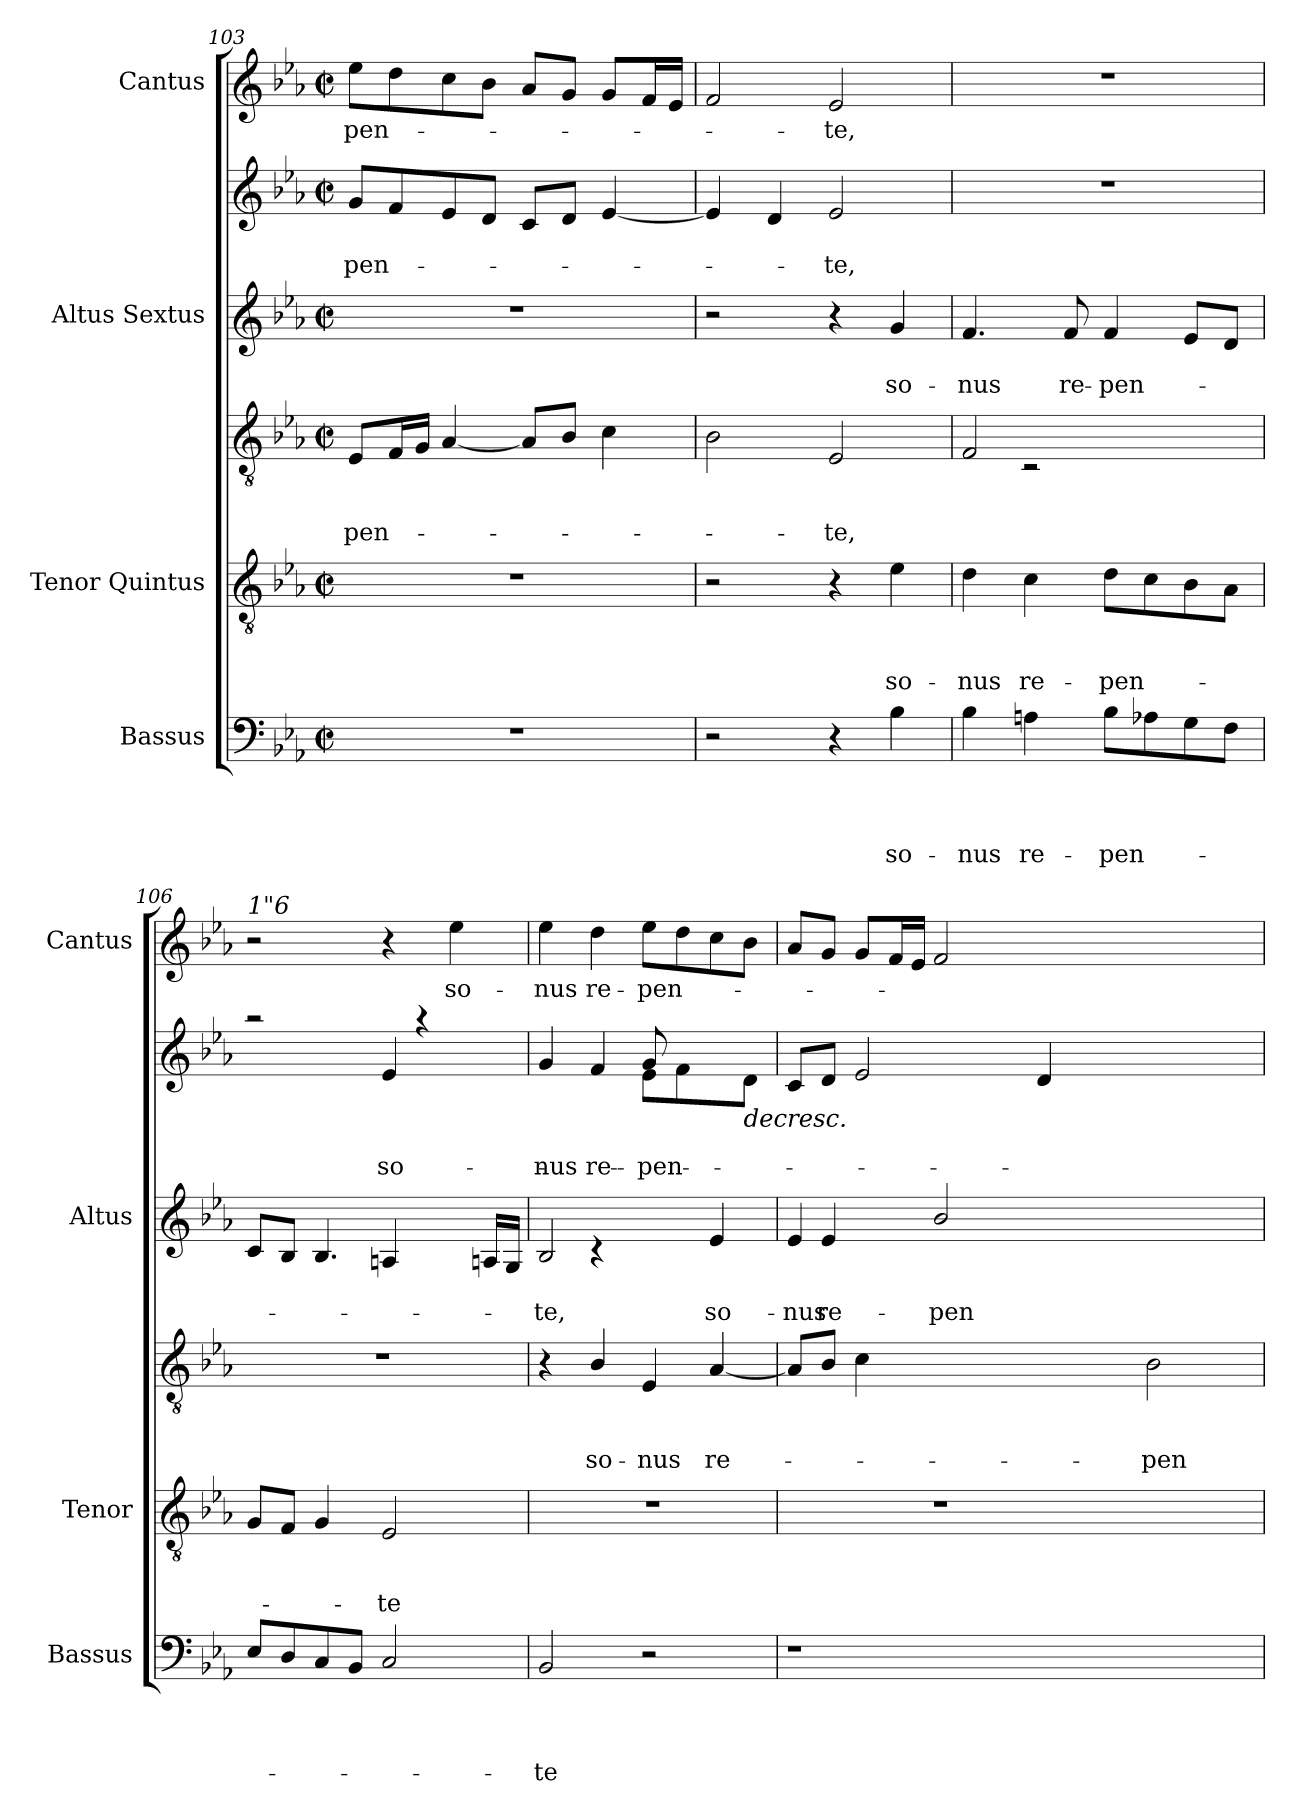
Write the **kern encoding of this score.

**kern	**text	**text	**text	**text	**kern	**text	**text	**text	**kern	**text	**text	**text	**kern	**text	**text	**kern	**text	**text	**dynam	**kern	**text
*part4	*part4	*part4	*part4	*part4	*part3	*part3	*part3	*part3	*part3	*part3	*part3	*part3	*part2	*part2	*part2	*part2	*part2	*part2	*part2	*part1	*part1
*staff6	*staff6	*staff6	*staff6	*staff6	*staff5	*staff5	*staff5	*staff5	*staff4	*staff4	*staff4	*staff4	*staff3	*staff3	*staff3	*staff2	*staff2	*staff2	*staff2/3	*staff1	*staff1
*I"Bassus	*	*	*	*	*I"Tenor Quintus	*	*	*	*	*	*	*	*I"Altus Sextus	*	*	*	*	*	*	*I"Cantus	*
*I'Bassus	*	*	*	*	*I'Tenor	*	*	*	*	*	*	*	*I'Altus	*	*	*	*	*	*	*I'Cantus	*
*clefF4	*	*	*	*	*clefGv2	*	*	*	*clefGv2	*	*	*	*clefG2	*	*	*clefG2	*	*	*	*clefG2	*
*k[b-e-a-]	*	*	*	*	*k[b-e-a-]	*	*	*	*k[b-e-a-]	*	*	*	*k[b-e-a-]	*	*	*k[b-e-a-]	*	*	*	*k[b-e-a-]	*
*E-:	*	*	*	*	*E-:	*	*	*	*E-:	*	*	*	*E-:	*	*	*E-:	*	*	*	*E-:	*
*M2/2	*	*	*	*	*M2/2	*	*	*	*M2/2	*	*	*	*M2/2	*	*	*M2/2	*	*	*	*M2/2	*
*met(c|)	*	*	*	*	*met(c|)	*	*	*	*met(c|)	*	*	*	*met(c|)	*	*	*met(c|)	*	*	*	*met(c|)	*
=103	=103	=103	=103	=103	=103	=103	=103	=103	=103	=103	=103	=103	=103	=103	=103	=103	=103	=103	=103	=103	=103
!	!	!	!	!	!	!	!	!	!	!	!	!LO:LY:b	!	!	!	!	!	!LO:LY:b	!	!	!LO:LY:b
1r	.	.	.	.	1r	.	.	.	8E-/L	.	.	pen-	1r	.	.	8g/L	.	pen-	.	8ee-\L	-pen-
.	.	.	.	.	.	.	.	.	16F/L	.	.	.	.	.	.	8f/	.	.	.	8dd\	.
.	.	.	.	.	.	.	.	.	16G/JJ	.	.	.	.	.	.	.	.	.	.	.	.
.	.	.	.	.	.	.	.	.	[<4A-/	.	.	.	.	.	.	8e-/	.	.	.	8cc\	.
.	.	.	.	.	.	.	.	.	.	.	.	.	.	.	.	8d/J	.	.	.	8b-\J	.
.	.	.	.	.	.	.	.	.	8A-/L]	.	.	.	.	.	.	8c/L	.	.	.	8a-/L	.
.	.	.	.	.	.	.	.	.	8B-/J	.	.	.	.	.	.	8d/J	.	.	.	8g/J	.
.	.	.	.	.	.	.	.	.	4c\	.	.	.	.	.	.	[<4e-/	.	.	.	8g/L	.
.	.	.	.	.	.	.	.	.	.	.	.	.	.	.	.	.	.	.	.	16f/L	.
.	.	.	.	.	.	.	.	.	.	.	.	.	.	.	.	.	.	.	.	16e-/JJ	.
=104	=104	=104	=104	=104	=104	=104	=104	=104	=104	=104	=104	=104	=104	=104	=104	=104	=104	=104	=104	=104	=104
2r	.	.	.	.	2r	.	.	.	2B-\	.	.	.	2r	.	.	4e-/]	.	.	.	2f/	.
.	.	.	.	.	.	.	.	.	.	.	.	.	.	.	.	4d/	.	.	.	.	.
!	!	!	!	!	!	!	!	!	!	!	!	!LO:LY:b	!	!	!	!	!	!LO:LY:b	!	!	!LO:LY:b
4r	.	.	.	.	4r	.	.	.	2E-/	.	.	-te,	4r	.	.	2e-/	.	-te,	.	2e-/	-te,
!	!	!	!	!LO:LY:b	!	!	!	!LO:LY:b	!	!	!	!	!	!	!LO:LY:b	!	!	!	!	!	!
4B-\	.	.	.	so-	4e-\	.	.	so-	.	.	.	.	4g/	.	so-	.	.	.	.	.	.
=105	=105	=105	=105	=105	=105	=105	=105	=105	=105	=105	=105	=105	=105	=105	=105	=105	=105	=105	=105	=105	=105
!	!	!	!	!LO:LY:b	!	!	!	!LO:LY:b	!	!	!	!	!	!	!LO:LY:b	!	!	!	!	!	!
*	*	*	*	*	*	*	*	*	*^	*	*	*	*	*	*	*	*	*	*	*	*
4B-\	.	.	.	-nus	4d\	.	.	-nus	2F/	4ryy	.	.	.	4.f/	.	-nus	1r	.	.	.	1r	.
!	!	!	!	!LO:LY:b	!	!	!	!LO:LY:b	!	!	!	!	!	!	!	!	!	!	!	!	!	!
4An\	.	.	.	re-	4c\	.	.	re-	.	2rC	.	.	.	.	.	.	.	.	.	.	.	.
!	!	!	!	!	!	!	!	!	!	!	!	!	!	!	!	!LO:LY:b	!	!	!	!	!	!
.	.	.	.	.	.	.	.	.	.	.	.	.	.	8f/	.	re-	.	.	.	.	.	.
!	!	!	!	!LO:LY:b	!	!	!	!LO:LY:b	!	!	!	!	!	!	!	!LO:LY:b	!	!	!	!	!	!
8B-\L	.	.	.	-pen-	8d\L	.	.	-pen-	4ryy	.	.	.	.	4f/	.	-pen-	.	.	.	.	.	.
8A-X\	.	.	.	.	8c\	.	.	.	.	.	.	.	.	.	.	.	.	.	.	.	.	.
8G\	.	.	.	.	8B-\	.	.	.	4ryy	4ryy	.	.	.	8e-/L	.	.	.	.	.	.	.	.
8F\J	.	.	.	.	8A-\J	.	.	.	.	.	.	.	.	8d/J	.	.	.	.	.	.	.	.
*	*	*	*	*	*	*	*	*	*v	*v	*	*	*	*	*	*	*	*	*	*	*	*
!!LO:LB:g=z
=106	=106	=106	=106	=106	=106	=106	=106	=106	=106	=106	=106	=106	=106	=106	=106	=106	=106	=106	=106	=106	=106
*	*	*	*	*	*	*	*	*	*	*	*	*	*^	*	*	*^	*	*	*	*	*
!	!	!	!	!	!	!	!	!	!	!	!	!	!	!	!	!	!	!	!	!	!	!LO:TX:a:i:t=1"6	!
8E-/L	.	.	.	.	8G/L	.	.	.	1r	.	.	.	8c/L	2ryy	.	.	2raa	2ryy	.	.	.	2r	.
8D/	.	.	.	.	8F/J	.	.	.	.	.	.	.	8B-/J	.	.	.	.	.	.	.	.	.	.
8C/	.	.	.	.	4G/	.	.	.	.	.	.	.	4.B-/	.	.	.	.	.	.	.	.	.	.
8BB-/J	.	.	.	.	.	.	.	.	.	.	.	.	.	.	.	.	.	.	.	.	.	.	.
!	!	!	!	!	!	!	!	!LO:LY:b	!	!	!	!	!	!	!	!	!	!	!	!LO:LY:b	!	!	!
2C/	.	.	.	.	2E-/	.	.	-te	.	.	.	.	.	4A/	.	.	8ryy	4e-/	.	-so-	.	4r	.
.	.	.	.	.	.	.	.	.	.	.	.	.	4ryy	.	.	.	4raa	.	.	.	.	.	.
!	!	!	!	!	!	!	!	!	!	!	!	!	!	!	!	!	!	!	!	!	!	!	!LO:LY:b
.	.	.	.	.	.	.	.	.	.	.	.	.	.	4ryy	.	.	.	8ryy	.	.	.	4ee-\	so-
.	.	.	.	.	.	.	.	.	.	.	.	.	16An/LL	.	.	.	8ryy	8ryy	.	.	.	.	.
.	.	.	.	.	.	.	.	.	.	.	.	.	16G/JJ	.	.	.	.	.	.	.	.	.	.
=107	=107	=107	=107	=107	=107	=107	=107	=107	=107	=107	=107	=107	=107	=107	=107	=107	=107	=107	=107	=107	=107	=107	=107
!	!	!	!	!LO:LY:b	!	!	!	!	!	!	!	!	!	!	!	!LO:LY:b	!	!	!	!LO:LY:b	!	!	!LO:LY:b
2BB-/	.	.	.	-te	1r	.	.	.	4r	.	.	.	2B-/	4ryy	.	-te,	4g/	2ryy	.	-nus	.	4ee-\	-nus
!	!	!	!	!	!	!	!	!	!	!	!	!LO:LY:b	!	!	!	!	!	!	!	!LO:LY:b	!	!	!LO:LY:b
.	.	.	.	.	.	.	.	.	4B-/	.	.	so-	.	4rc	.	.	4f/	.	.	re-	.	4dd\	re-
!	!	!	!	!	!	!	!	!	!	!	!	!LO:LY:b	!	!	!	!	!	!	!	!LO:LY:b	!	!	!LO:LY:b
2r	.	.	.	.	.	.	.	.	4E-/	.	.	-nus	2ryy	4ryy	.	.	8g/	8e-\L	.	-pen-	]	8ee-\L	-pen-
.	.	.	.	.	.	.	.	.	.	.	.	.	.	.	.	.	4.ryy	8f\	.	.	.	8dd\	.
!	!	!	!	!	!	!	!	!	!	!	!	!LO:LY:b	!	!	!	!LO:LY:b	!	!	!	!	!	!	!
.	.	.	.	.	.	.	.	.	[<4A-/	.	.	re-	.	4e-/	.	so-	.	8ryy	.	.	.	8cc\	.
!	!	!	!	!	!	!	!	!	!	!	!	!	!	!	!	!	!	!	!	!	!LO:HP:b	!	!
.	.	.	.	.	.	.	.	.	.	.	.	.	.	.	.	.	.	8d\J	.	.	>	8b-\J	.
=108	=108	=108	=108	=108	=108	=108	=108	=108	=108	=108	=108	=108	=108	=108	=108	=108	=108	=108	=108	=108	=108	=108	=108
!	!	!	!	!	!	!	!	!	!	!	!	!	!	!	!	!LO:LY:b	!	!	!	!	!	!	!
*	*	*	*	*	*	*	*	*	*	*	*	*	*	*	*	*	*v	*v	*	*	*	*	*
1r	.	.	.	.	2ryy	.	.	.	8A-/L]	.	.	.	4e-/	8ryy	.	-nus	8c/L	.	.	.	8a-/L	.
!	!	!	!	!	!	!	!	!	!	!	!	!	!	!	!	!LO:LY:b	!	!	!	!	!	!
.	.	.	.	.	.	.	.	.	8B-/J	.	.	.	.	4e-/	.	re-	8d/J	.	.	.	8g/J	.
.	.	.	.	.	.	.	.	.	4c\	.	.	.	2...ryy	.	.	.	2e-/	.	.	.	8g/L	.
.	.	.	.	.	.	.	.	.	.	.	.	.	.	8ryy	.	.	.	.	.	.	16f/L	.
.	.	.	.	.	.	.	.	.	.	.	.	.	.	.	.	.	.	.	.	.	16e-/JJ	.
!	!	!	!	!	!	!	!	!	!	!	!	!	!	!	!	!LO:LY:b	!	!	!	!	!	!
.	.	.	.	.	1r	.	.	.	2...ryy	.	.	.	.	2b-/	.	-pen-	.	.	.	.	2f/	.
.	.	.	.	.	.	.	.	.	.	.	.	.	.	.	.	.	4ryy	.	.	.	.	.
2...ryy	.	.	.	.	.	.	.	.	.	.	.	.	.	2...ryy	.	.	4d/	.	.	.	2...ryy	.
.	.	.	.	.	.	.	.	.	.	.	.	.	2.ryy	.	.	.	.	.	.	.	.	.
.	.	.	.	.	.	.	.	.	.	.	.	.	.	.	.	.	2ryy	.	.	.	.	.
!	!	!	!	!	!	!	!	!	!	!	!	!LO:LY:b	!	!	!	!	!	!	!	!	!	!
.	.	.	.	.	.	.	.	.	2B-\	.	.	-pen-	.	.	.	.	.	.	.	.	.	.
.	.	.	.	.	4..ryy	.	.	.	.	.	.	.	.	.	.	.	.	.	.	.	.	.
.	.	.	.	.	.	.	.	.	.	.	.	.	.	.	.	.	8.ryy	.	.	.	.	.
*	*	*	*	*	*	*	*	*	*	*	*	*	*v	*v	*	*	*	*	*	*	*	*
=	=	=	=	=	=	=	=	=	=	=	=	=	=	=	=	=	=	=	=	=	=
*-	*-	*-	*-	*-	*-	*-	*-	*-	*-	*-	*-	*-	*-	*-	*-	*-	*-	*-	*-	*-	*-
